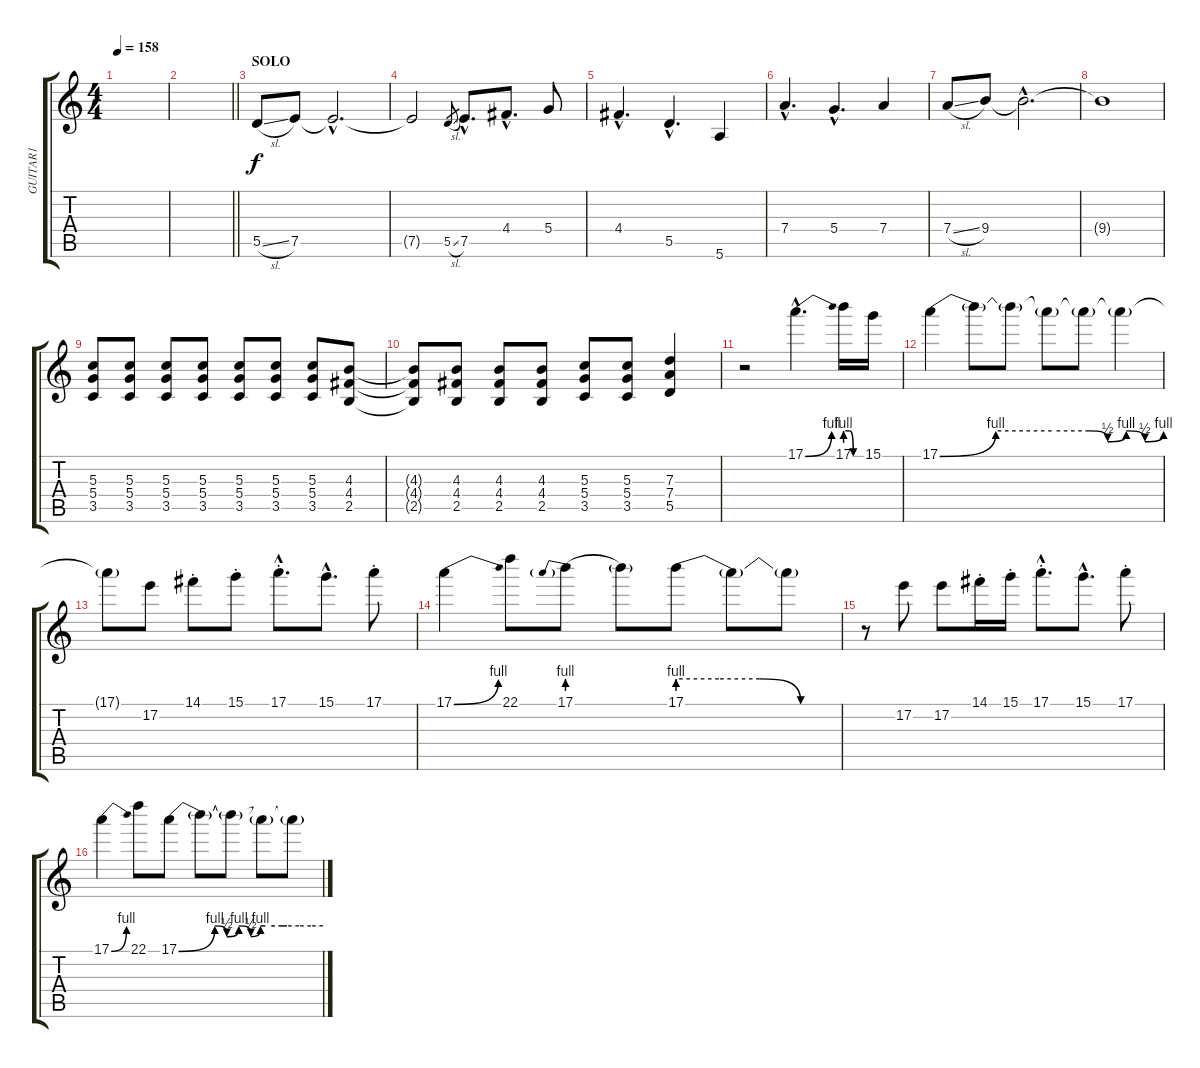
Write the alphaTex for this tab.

\track ("GUITAR1" "GUITAR1") {instrument distortionguitar}
\staff {score tabs}
\tuning (E4 B3 G3 D3 A2 E2) {hide}
\ts (4 4)
\tempo 158
\clef g2
\ks c
|
\barLineRight lightlight
|
\section ("" "SOLO")
5.5{sl}.8 7.5.8 7.5{hac t}.2{d} |
7.5{t}.2 5.5{sl}.8{gr} 7.5{hac}.8{d} 4.4{hac}.8{d} 5.4.8 |
4.4{hac}.4{d} 5.5{hac}.4{d} 5.6.4 |
7.4{hac}.4{d} 5.4{hac}.4{d} 7.4.4 |
7.4{sl}.8 9.4.8 9.4{hac t}.2{d} |
9.4{t}.1 |
(5.3 5.4 3.5).8 (5.3 5.4 3.5).8 (5.3 5.4 3.5).8 (5.3 5.4 3.5).8 (5.3 5.4 3.5).8 (5.3 5.4 3.5).8 (5.3 5.4 3.5).8 (4.3 4.4 2.5).8 |
(4.3{t} 4.4{t} 2.5{t}).8 (4.3 4.4 2.5).8 (4.3 4.4 2.5).8 (4.3 4.4 2.5).8 (5.3 5.4 3.5).8 (5.3 5.4 3.5).8 (7.3 7.4 5.5).4 |
r.2 17.1{be (bend 0 0 60 4) hac}.4{d} 17.1{be (custom 0 4 3 4 15 4 30 0 45 0 60 0)}.16 15.1.16 |
17.1{be (custom 0 0 15 4 30 4 40 4 45 2 50 4 55 2 60 4)}.4 17.1{t}.8 17.1{t}.8 17.1{t}.8 17.1{t}.8 17.1{t}.4 |
17.1{t}.8 17.2.8 14.1{st}.8 15.1{st}.8 17.1{hac st}.8{d} 15.1{hac}.8{d} 17.1{st}.8 |
17.1{be (bend 0 0 60 4)}.4 22.1.8 17.1{be (prebend 0 4 60 4)}.8 17.1{t}.8 17.1{be (custom 0 4 15 4 30 4 45 0 60 0)}.8 17.1{t}.8 17.1{t}.8 |
r.8 17.2.8 17.2.8 14.1{st}.16 15.1{st}.16 17.1{hac st}.8{d} 15.1{hac}.8{d} 17.1{st}.8 |
17.1{be (bend 0 0 60 4)}.4 22.1.8 17.1{be (custom 0 0 15 4 20 2 25 4 30 2 34 4 36 4 40 4 43 4 45 4 50 4 55 4 60 4)}.8 17.1{t}.8 17.1{t}.8 17.1{t}.8 17.1{t}.8
